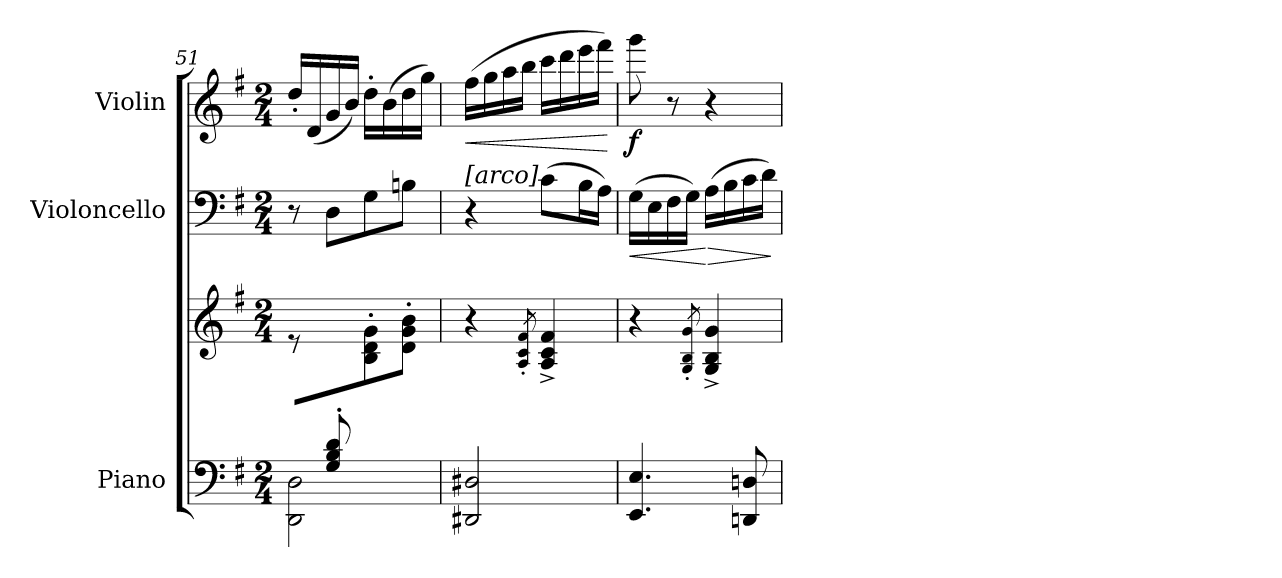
**kern	**kern	**kern	**dynam	**kern	**dynam
*part3	*part3	*part2	*part2	*part1	*part1
*staff4	*staff3	*staff2	*staff2	*staff1	*staff1
*I"Piano	*	*I"Violoncello	*	*I"Violin	*
*I'Pno.	*	*I'Vc.	*	*I'Vln.	*
*clefF4	*clefG2	*clefF4	*	*clefG2	*
*k[f#]	*k[f#]	*k[f#]	*	*k[f#]	*
*M2/4	*M2/4	*M2/4	*	*M2/4	*
=51	=51	=51	=51	=51	=51
*^	*	*	*	*	*
8ryy	2DD\ 2D\	8r	8r	.	16dd'/LL	.
.	.	.	.	.	(16d/	.
8G/' 8B/' 8d/'L	.	8ryy	8D\L	.	16g/	.
.	.	.	.	.	16b/JJ)	.
4ryy	.	8B\' 8d\' 8g\'	8G\	.	16dd'\LL	.
.	.	.	.	.	(16b\	.
.	.	8d\' 8g\' 8b\'J	8Bn\J	.	16dd\	.
.	.	.	.	.	16gg\JJ)	.
*v	*v	*	*	*	*	*
=52	=52	=52	=52	=52	=52
!	!	!LO:TX:a:t=[arco]	!	!	!
!	!	!	!	!	!LO:HP:b
2DD#X/ 2D#X/	4r	4r	.	(16ff#\LL	<
.	.	.	.	16gg\	.
.	.	.	.	16aa\	.
.	.	.	.	16bb\JJ	.
.	8qA/'> 8qc/'> 8qf#/'>	.	.	.	.
!	!	!	!LO:DY:b	!	!
!	!	!	!LO:DY:n=1:b	!	!
!	!	!	!LO:DY:n=2:b	!	!
.	4A/^> 4c/^> 4f#/^>	(8c\L	other-dynamics f other-dynamics	16ccc\LL	.
.	.	.	.	16ddd\	.
.	.	16B\L	.	16eee\	.
.	.	16A\JJ)	.	16fff#\JJ)	.
.	.	.	.	.	[
=53	=53	=53	=53	=53	=53
!	!	!	!LO:HP:b	!	!LO:DY:b
4.EE/ 4.E/	4r	(16G\LL	<	8ggg\	f
.	.	16E\	.	.	.
.	.	16F#\	.	8r	.
.	.	16G\JJ)	.	.	.
.	8qG/'> 8qB/'> 8qg/'>	.	.	.	.
!	!	!	!LO:HP:n=1:b	!	!
.	4G/^> 4B/^> 4g/^>	(16A\LL	[ >	4r	.
.	.	16B\	.	.	.
8DDn/ 8Dn/	.	16c\	.	.	.
.	.	16d\JJ)	.	.	.
.	.	.	]	.	.
=	=	=	=	=	=
*-	*-	*-	*-	*-	*-
